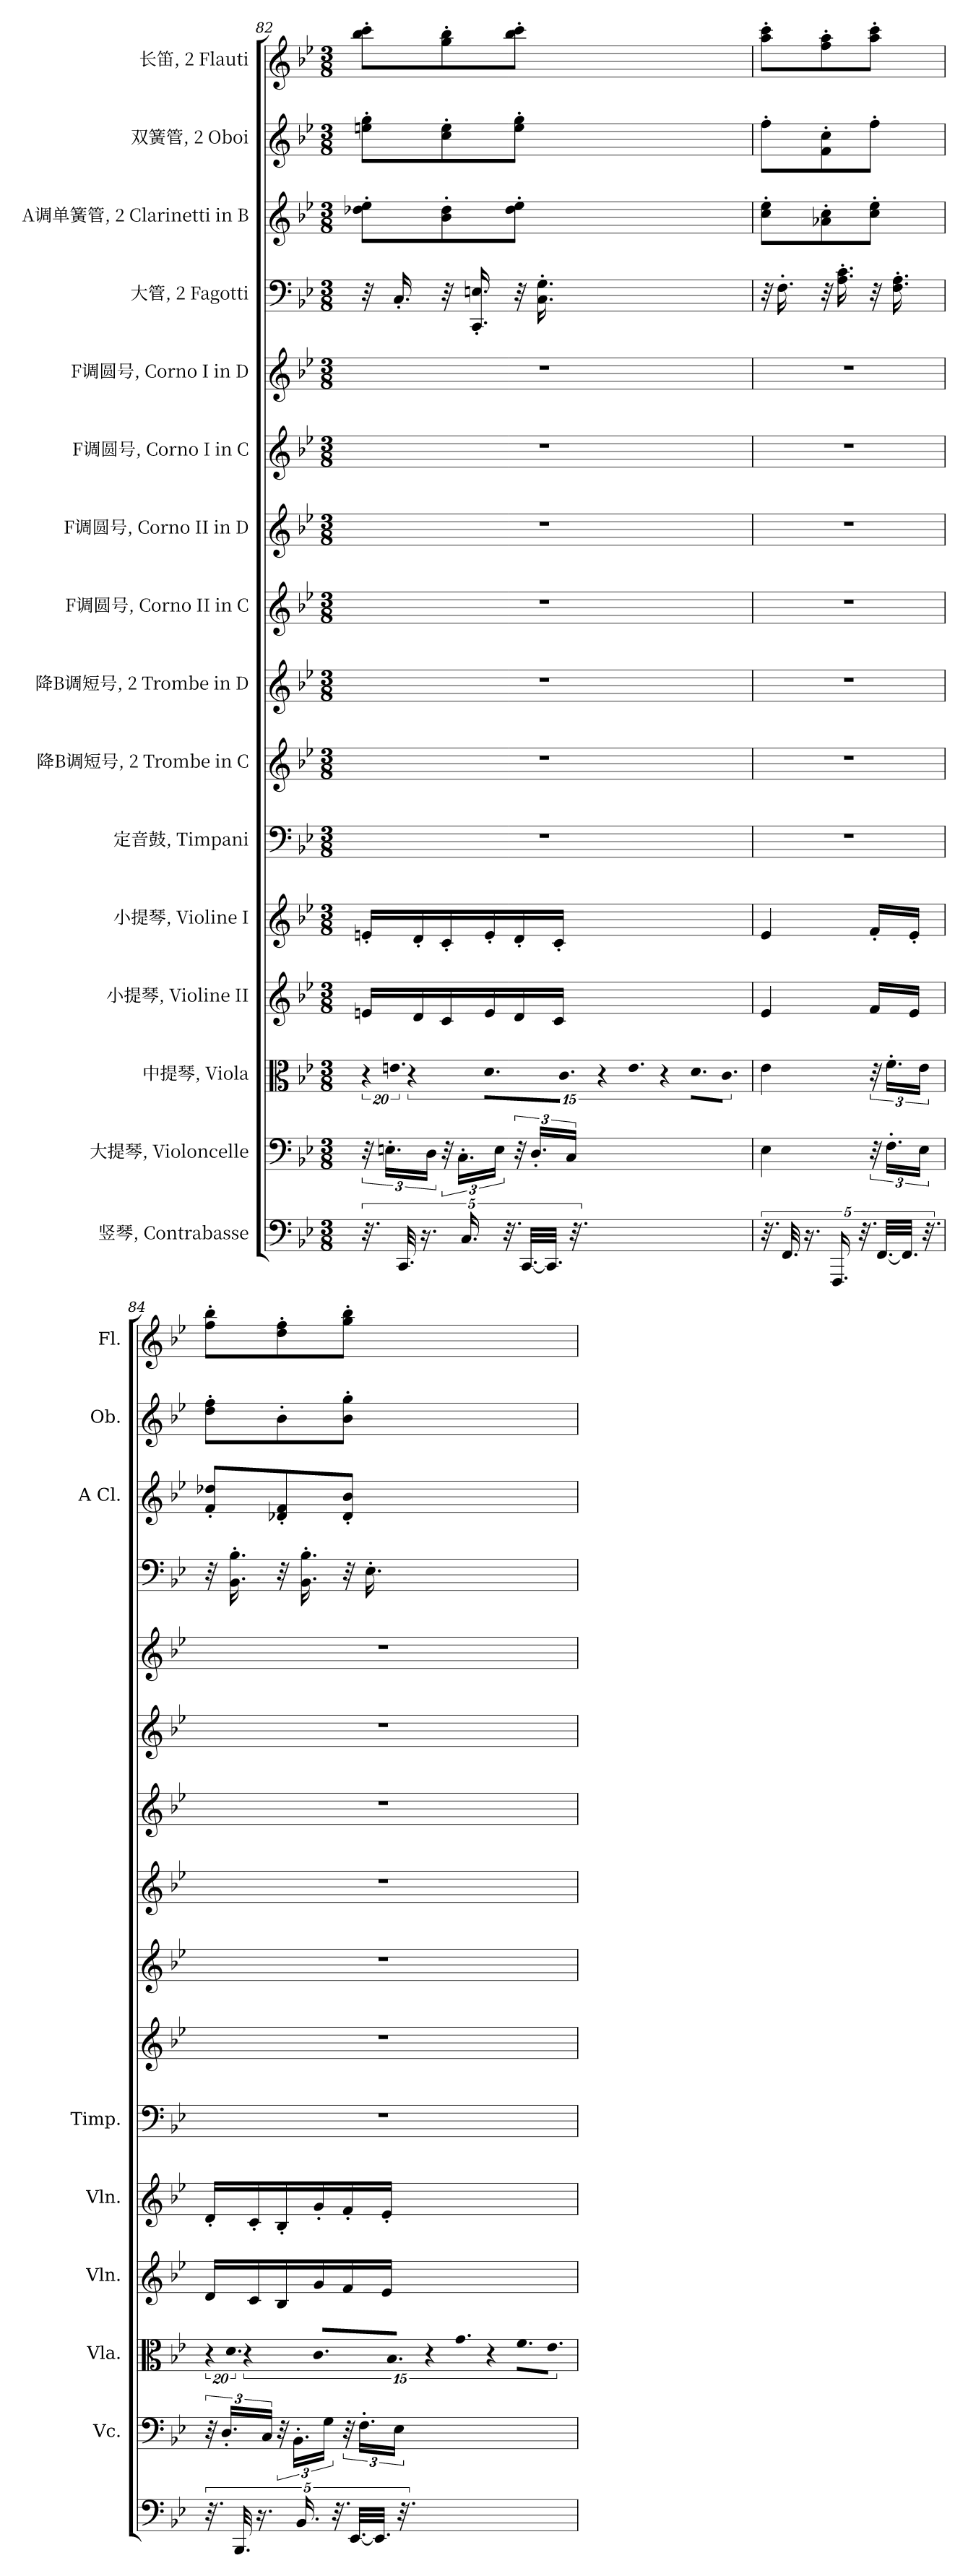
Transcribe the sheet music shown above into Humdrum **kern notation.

**kern	**kern	**kern	**kern	**kern	**kern	**kern	**kern	**kern	**kern	**kern	**kern	**kern	**kern	**kern	**kern
*part16	*part15	*part14	*part13	*part12	*part11	*part10	*part9	*part8	*part7	*part6	*part5	*part4	*part3	*part2	*part1
*staff16	*staff15	*staff14	*staff13	*staff12	*staff11	*staff10	*staff9	*staff8	*staff7	*staff6	*staff5	*staff4	*staff3	*staff2	*staff1
*I"竖琴, Contrabasse	*I"大提琴, Violoncelle	*I"中提琴, Viola	*I"小提琴, Violine II	*I"小提琴, Violine I	*I"定音鼓, Timpani	*I"降B调短号, 2 Trombe in C	*I"降B调短号, 2 Trombe in D	*I"F调圆号, Corno II in C	*I"F调圆号, Corno II in D	*I"F调圆号, Corno I in C	*I"F调圆号, Corno I in D	*I"大管, 2 Fagotti	*I"A调单簧管, 2 Clarinetti in B	*I"双簧管, 2 Oboi	*I"长笛, 2 Flauti
*	*I'Vc.	*I'Vla.	*I'Vln.	*I'Vln.	*I'Timp.	*	*	*	*	*	*	*	*I'A Cl.	*I'Ob.	*I'Fl.
!!LO:PB:g=z
*clefF4	*clefF4	*clefC3	*clefG2	*clefG2	*clefF4	*clefG2	*clefG2	*clefG2	*clefG2	*clefG2	*clefG2	*clefF4	*clefG2	*clefG2	*clefG2
*	*	*	*	*	*	*ITrd1c2	*ITrd1c2	*ITrd4c7	*ITrd4c7	*ITrd4c7	*ITrd4c7	*	*ITrd2c3	*	*
*k[b-e-]	*k[b-e-]	*k[b-e-]	*k[b-e-]	*k[b-e-]	*k[b-e-]	*k[b-e-a-d-]	*k[b-e-a-d-]	*k[b-e-a-]	*k[b-e-a-]	*k[b-e-a-]	*k[b-e-a-]	*k[b-e-]	*k[f#]	*k[b-e-]	*k[b-e-]
*M3/8	*M3/8	*M3/8	*M3/8	*M3/8	*M3/8	*M3/8	*M3/8	*M3/8	*M3/8	*M3/8	*M3/8	*M3/8	*M3/8	*M3/8	*M3/8
*MM117	*MM117	*MM117	*MM117	*MM117	*MM117	*MM117	*MM117	*MM117	*MM117	*MM117	*MM117	*MM117	*MM117	*MM117	*MM117
=82	=82	=82	=82	=82	=82	=82	=82	=82	=82	=82	=82	=82	=82	=82	=82
!	!	!LO:N:vis=64.	!	!	!	!	!	!	!	!	!	!	!	!	!
40.r	48r	640%17r	16en/LL	16en'/LL	4.r	4.r	4.r	4.r	4.r	4.r	4.r	32r	8b-X\' 8cc\'L	8een\' 8gg\'L	8bb-\' 8ccc\'L
.	24.En'\LL	.	.	.	.	.	.	.	.	.	.	.	.	.	.
!	!	!LO:N:vis=32.	!	!	!	!	!	!	!	!	!	!	!	!	!
.	.	640%17en\	.	.	.	.	.	.	.	.	.	.	.	.	.
.	.	.	.	.	.	.	.	.	.	.	.	16.C'/	.	.	.
40.CC/	.	.	.	.	.	.	.	.	.	.	.	.	.	.	.
.	.	1920ryy	.	.	.	.	.	.	.	.	.	.	.	.	.
!	!	!LO:N:vis=64.	!	!	!	!	!	!	!	!	!	!	!	!	!
.	.	640%17r	.	.	.	.	.	.	.	.	.	.	.	.	.
.	.	.	16d/	16d'/	.	.	.	.	.	.	.	.	.	.	.
20.r	.	.	.	.	.	.	.	.	.	.	.	.	.	.	.
!	!	!LO:N:vis=32.	!	!	!	!	!	!	!	!	!	!	!	!	!
.	.	1920%103d\LLL	.	.	.	.	.	.	.	.	.	.	.	.	.
.	24D\JJ	.	.	.	.	.	.	.	.	.	.	.	.	.	.
*	*	*	*	*	*	*	*	*	*	*	*	*	*	*	*MM130
.	48r	.	16c/	16c'/	.	.	.	.	.	.	.	32r	8g\' 8b-\'	8cc\' 8ee\'	8gg\' 8bb-\'
!	!	!LO:N:vis=32.	!	!	!	!	!	!	!	!	!	!	!	!	!
.	.	1920%103c\JJJ	.	.	.	.	.	.	.	.	.	.	.	.	.
.	24.C'\LL	.	.	.	.	.	.	.	.	.	.	.	.	.	.
20.C/	.	.	.	.	.	.	.	.	.	.	.	.	.	.	.
.	.	.	.	.	.	.	.	.	.	.	.	16.CC/' 16.En/'	.	.	.
!	!	!LO:N:vis=64.	!	!	!	!	!	!	!	!	!	!	!	!	!
.	.	640%17r	16e/	16e'/	.	.	.	.	.	.	.	.	.	.	.
.	24E\JJ	.	.	.	.	.	.	.	.	.	.	.	.	.	.
!	!	!LO:N:vis=32.	!	!	!	!	!	!	!	!	!	!	!	!	!
.	.	640%17e\	.	.	.	.	.	.	.	.	.	.	.	.	.
40.r	.	.	.	.	.	.	.	.	.	.	.	.	.	.	.
.	.	1920ryy	.	.	.	.	.	.	.	.	.	.	.	.	.
!	!	!LO:N:vis=64.	!	!	!	!	!	!	!	!	!	!	!	!	!
.	.	640%17r	.	.	.	.	.	.	.	.	.	.	.	.	.
*	*	*	*	*	*	*	*	*	*	*	*	*	*	*	*MM124
.	48r	.	16d/	16d'/	.	.	.	.	.	.	.	32r	8b-\' 8cc\'J	8ee\' 8gg\'J	8bb-\' 8ccc\'J
[40.CC/LLL	.	.	.	.	.	.	.	.	.	.	.	.	.	.	.
!	!	!LO:N:vis=32.	!	!	!	!	!	!	!	!	!	!	!	!	!
.	.	1920%103d\LLL	.	.	.	.	.	.	.	.	.	.	.	.	.
.	24.D'/LL	.	.	.	.	.	.	.	.	.	.	.	.	.	.
.	.	.	.	.	.	.	.	.	.	.	.	16.C\' 16.G\'	.	.	.
40.CC/JJJ]	.	.	.	.	.	.	.	.	.	.	.	.	.	.	.
.	.	.	16c/JJ	16c'/JJ	.	.	.	.	.	.	.	.	.	.	.
!	!	!LO:N:vis=32.	!	!	!	!	!	!	!	!	!	!	!	!	!
.	.	1920%103c\JJJ	.	.	.	.	.	.	.	.	.	.	.	.	.
.	24C/JJ	.	.	.	.	.	.	.	.	.	.	.	.	.	.
40.r	.	.	.	.	.	.	.	.	.	.	.	.	.	.	.
=83	=83	=83	=83	=83	=83	=83	=83	=83	=83	=83	=83	=83	=83	=83	=83
*	*	*	*	*	*	*	*	*	*	*	*	*	*	*	*MM117
40.r	4E-\	4e-\	4e-/	4e-/	4.r	4.r	4.r	4.r	4.r	4.r	4.r	32r	8a\' 8cc\'L	8ff'\L	8aa\' 8ccc\'L
.	.	.	.	.	.	.	.	.	.	.	.	16.F'\	.	.	.
40.FF/	.	.	.	.	.	.	.	.	.	.	.	.	.	.	.
20.r	.	.	.	.	.	.	.	.	.	.	.	.	.	.	.
*	*	*	*	*	*	*	*	*	*	*	*	*	*	*	*MM130
.	.	.	.	.	.	.	.	.	.	.	.	32r	8fn\' 8a\'	8f\' 8cc\'	8ff\' 8aa\'
20.FFF/	.	.	.	.	.	.	.	.	.	.	.	.	.	.	.
.	.	.	.	.	.	.	.	.	.	.	.	16.A\' 16.c\'	.	.	.
40.r	.	.	.	.	.	.	.	.	.	.	.	.	.	.	.
*	*	*	*	*	*	*	*	*	*	*	*	*	*	*	*MM124
.	48r	48r	16f/LL	16f'/LL	.	.	.	.	.	.	.	32r	8a\' 8cc\'J	8ff'\J	8aa\' 8ccc\'J
[40.FF/LLL	.	.	.	.	.	.	.	.	.	.	.	.	.	.	.
.	24.F'\LL	24.f'\LL	.	.	.	.	.	.	.	.	.	.	.	.	.
.	.	.	.	.	.	.	.	.	.	.	.	16.F\' 16.A\'	.	.	.
40.FF/JJJ]	.	.	.	.	.	.	.	.	.	.	.	.	.	.	.
.	.	.	16e-/JJ	16e-'/JJ	.	.	.	.	.	.	.	.	.	.	.
.	24E-\JJ	24e-\JJ	.	.	.	.	.	.	.	.	.	.	.	.	.
40.r	.	.	.	.	.	.	.	.	.	.	.	.	.	.	.
!!LO:PB:g=z
=84	=84	=84	=84	=84	=84	=84	=84	=84	=84	=84	=84	=84	=84	=84	=84
*	*	*	*	*	*	*	*	*	*	*	*	*	*	*	*MM117
!	!	!LO:N:vis=64.	!	!	!	!	!	!	!	!	!	!	!	!	!
40.r	48r	640%17r	16d/LL	16d'/LL	4.r	4.r	4.r	4.r	4.r	4.r	4.r	32r	8d/' 8b-X/'L	8dd\' 8ff\'L	8ff\' 8bb-\'L
.	24.D'/LL	.	.	.	.	.	.	.	.	.	.	.	.	.	.
!	!	!LO:N:vis=32.	!	!	!	!	!	!	!	!	!	!	!	!	!
.	.	640%17d\	.	.	.	.	.	.	.	.	.	.	.	.	.
.	.	.	.	.	.	.	.	.	.	.	.	16.BB-\' 16.B-\'	.	.	.
40.BBB-/	.	.	.	.	.	.	.	.	.	.	.	.	.	.	.
.	.	1920ryy	.	.	.	.	.	.	.	.	.	.	.	.	.
!	!	!LO:N:vis=64.	!	!	!	!	!	!	!	!	!	!	!	!	!
.	.	640%17r	.	.	.	.	.	.	.	.	.	.	.	.	.
.	.	.	16c/	16c'/	.	.	.	.	.	.	.	.	.	.	.
20.r	.	.	.	.	.	.	.	.	.	.	.	.	.	.	.
!	!	!LO:N:vis=32.	!	!	!	!	!	!	!	!	!	!	!	!	!
.	.	1920%103c/LLL	.	.	.	.	.	.	.	.	.	.	.	.	.
.	24C/JJ	.	.	.	.	.	.	.	.	.	.	.	.	.	.
*	*	*	*	*	*	*	*	*	*	*	*	*	*	*	*MM130
.	48r	.	16B-/	16B-'/	.	.	.	.	.	.	.	32r	8B-X/' 8d/'	8b-'\	8dd\' 8ff\'
!	!	!LO:N:vis=32.	!	!	!	!	!	!	!	!	!	!	!	!	!
.	.	1920%103B-/JJJ	.	.	.	.	.	.	.	.	.	.	.	.	.
.	24.BB-'\LL	.	.	.	.	.	.	.	.	.	.	.	.	.	.
20.BB-/	.	.	.	.	.	.	.	.	.	.	.	.	.	.	.
.	.	.	.	.	.	.	.	.	.	.	.	16.BB-\' 16.B-\'	.	.	.
!	!	!LO:N:vis=64.	!	!	!	!	!	!	!	!	!	!	!	!	!
.	.	640%17r	16g/	16g'/	.	.	.	.	.	.	.	.	.	.	.
.	24G\JJ	.	.	.	.	.	.	.	.	.	.	.	.	.	.
!	!	!LO:N:vis=32.	!	!	!	!	!	!	!	!	!	!	!	!	!
.	.	640%17g\	.	.	.	.	.	.	.	.	.	.	.	.	.
40.r	.	.	.	.	.	.	.	.	.	.	.	.	.	.	.
.	.	1920ryy	.	.	.	.	.	.	.	.	.	.	.	.	.
!	!	!LO:N:vis=64.	!	!	!	!	!	!	!	!	!	!	!	!	!
.	.	640%17r	.	.	.	.	.	.	.	.	.	.	.	.	.
*	*	*	*	*	*	*	*	*	*	*	*	*	*	*	*MM124
.	48r	.	16f/	16f'/	.	.	.	.	.	.	.	32r	8B-/' 8g/'J	8b-\' 8gg\'J	8gg\' 8bb-\'J
[40.EE-/LLL	.	.	.	.	.	.	.	.	.	.	.	.	.	.	.
!	!	!LO:N:vis=32.	!	!	!	!	!	!	!	!	!	!	!	!	!
.	.	1920%103f\LLL	.	.	.	.	.	.	.	.	.	.	.	.	.
.	24.F'\LL	.	.	.	.	.	.	.	.	.	.	.	.	.	.
.	.	.	.	.	.	.	.	.	.	.	.	16.E-'\	.	.	.
40.EE-/JJJ]	.	.	.	.	.	.	.	.	.	.	.	.	.	.	.
.	.	.	16e-/JJ	16e-'/JJ	.	.	.	.	.	.	.	.	.	.	.
!	!	!LO:N:vis=32.	!	!	!	!	!	!	!	!	!	!	!	!	!
.	.	1920%103e-\JJJ	.	.	.	.	.	.	.	.	.	.	.	.	.
.	24E-\JJ	.	.	.	.	.	.	.	.	.	.	.	.	.	.
40.r	.	.	.	.	.	.	.	.	.	.	.	.	.	.	.
=	=	=	=	=	=	=	=	=	=	=	=	=	=	=	=
*-	*-	*-	*-	*-	*-	*-	*-	*-	*-	*-	*-	*-	*-	*-	*-
